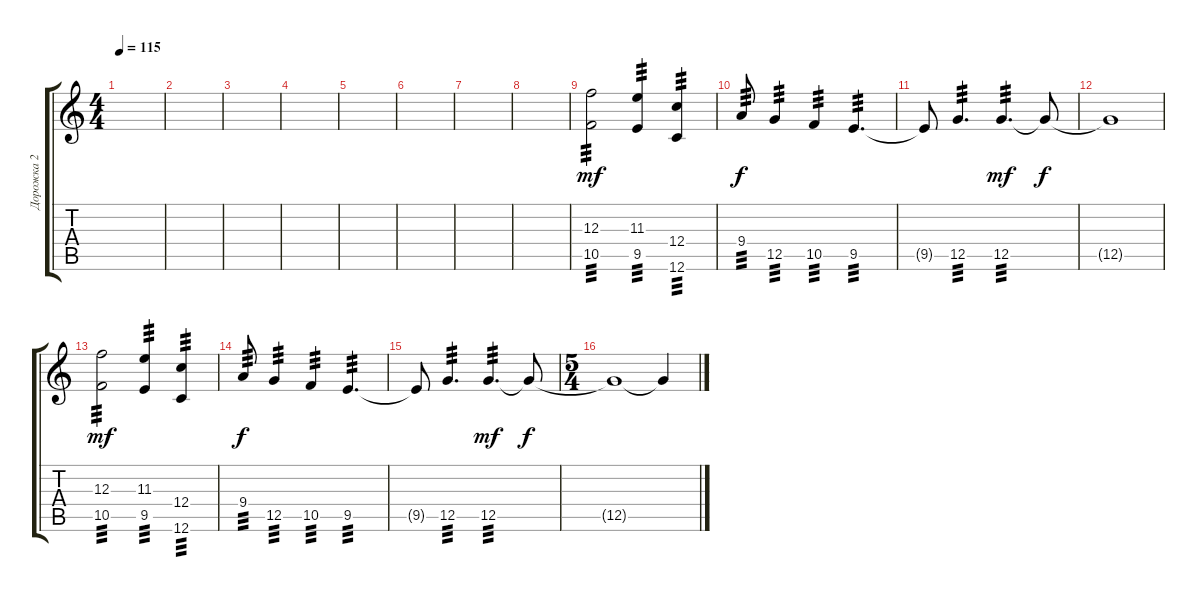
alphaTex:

\track ("Дорожка 2" "Дорожка 2") {instrument electricguitarjazz}
\staff {score tabs}
\tuning (D4 A3 F3 C3 G2 C2) {hide}
\ts (4 4)
\tempo 115
\clef g2
\ks c
|
|
|
|
|
|
|
|
(12.3 10.5).2{tp 3 dy mf instrument overdrivenguitar} (11.3 9.5).4{tp 3} (12.4 12.6).4{tp 3} |
9.4.8{tp 3 dy f} 12.5.4{tp 3} 10.5.4{tp 3} 9.5.4{d tp 3} |
9.5{t}.8 12.5.4{d tp 3} 12.5.4{d tp 3 dy mf} 12.5{t}.8{dy f} |
12.5{t}.1 |
(12.3 10.5).2{tp 3 dy mf} (11.3 9.5).4{tp 3} (12.4 12.6).4{tp 3} |
9.4.8{tp 3 dy f} 12.5.4{tp 3} 10.5.4{tp 3} 9.5.4{d tp 3} |
9.5{t}.8 12.5.4{d tp 3} 12.5.4{d tp 3 dy mf} 12.5{t}.8{dy f} |
\ts (5 4)
12.5{t}.1 12.5{t}.4
